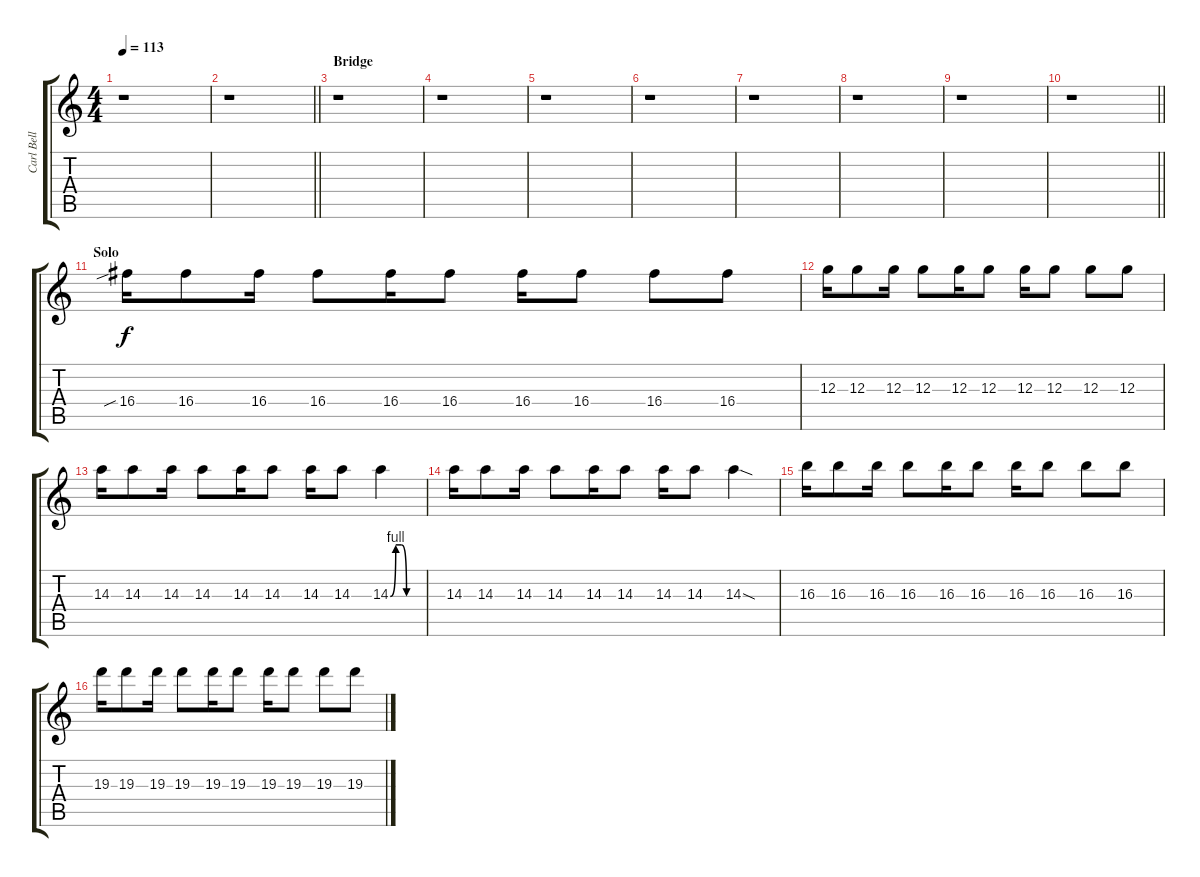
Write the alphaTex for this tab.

\track ("Carl Bell (Lead Guitar)" "Carl Bell ") {instrument overdrivenguitar}
\staff {score tabs}
\tuning (E4 B3 G3 D3 A2 E2) {hide}
\ts (4 4)
\tempo 113
\clef g2
\ks c
r.1{dy f} |
\barLineRight lightlight
r.1 |
\section ("" "Bridge")
r.1 |
r.1 |
r.1 |
r.1 |
r.1 |
r.1 |
r.1 |
\barLineRight lightlight
r.1 |
\section ("" "Solo")
16.4{sib}.16{volume 12} 16.4.8 16.4.16 16.4.8 16.4.16 16.4.8 16.4.16 16.4.8 16.4.8 16.4.8 |
12.3.16 12.3.8 12.3.16 12.3.8 12.3.16 12.3.8 12.3.16 12.3.8 12.3.8 12.3.8 |
14.3.16 14.3.8 14.3.16 14.3.8 14.3.16 14.3.8 14.3.16 14.3.8 14.3{be (custom 0 0 10 4 20 4 30 0 60 0)}.4 |
14.3.16 14.3.8 14.3.16 14.3.8 14.3.16 14.3.8 14.3.16 14.3.8 14.3{sod}.4 |
16.3.16 16.3.8 16.3.16 16.3.8 16.3.16 16.3.8 16.3.16 16.3.8 16.3.8 16.3.8 |
19.3.16 19.3.8 19.3.16 19.3.8 19.3.16 19.3.8 19.3.16 19.3.8 19.3.8 19.3.8
